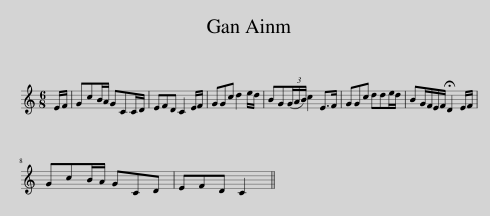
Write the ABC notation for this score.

X:1
L:1/8
M:6/8
I:linebreak $
K:C
V:1 treble
V:1
 E/F/ | GcB/A/ GCC/D/ | EFD C2 E/F/ | GGc d2 e/d/ | BG(3(G/A/B/) c2 E>F | %5
 GGc dde/d/ | BG/F/E/F/ !fermata!D2 E/F/ |$ GcB/A/ GCD | EFD C2 || %9
